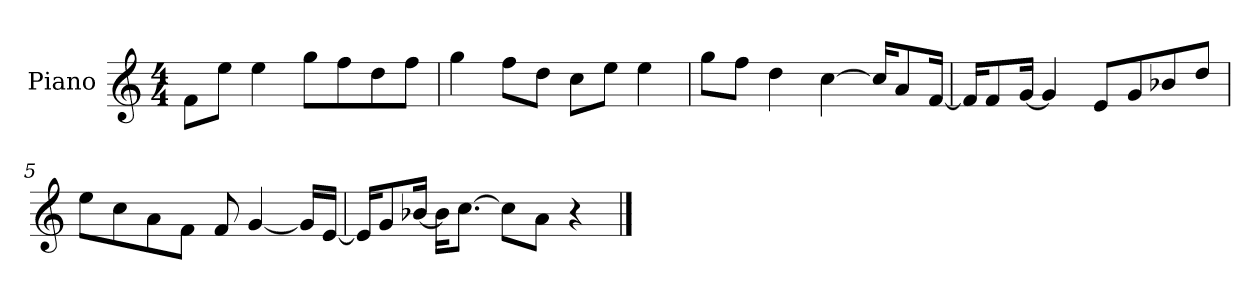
**kern
*part1
*staff1
*I"Piano
*I'P-no
*clefG2
*k[]
*M4/4
*MM90
=1
8f\L
8ee\J
4ee\
8gg\L
8ff\
8dd\
8ff\J
=2
4gg\
8ff\L
8dd\J
8cc\L
8ee\J
4ee\
=3
8gg\L
8ff\J
4dd\
[4cc\
16cc/KL]
8a/
[16f/Jk
=4
16f/KL]
8f/
[16g/Jk
4g/]
8e/L
8g/
8b-X/
8dd/J
=5
8ee\L
8cc\
8a\
8f\J
8f/
[4g/
16g/LL]
[16e/JJ
!!LO:LB:g=z
=6
16e/KL]
8g/
[16b-X/Jk
16b-\KL]
[8.cc\J
8cc\L]
8a\J
4r
==
*-
